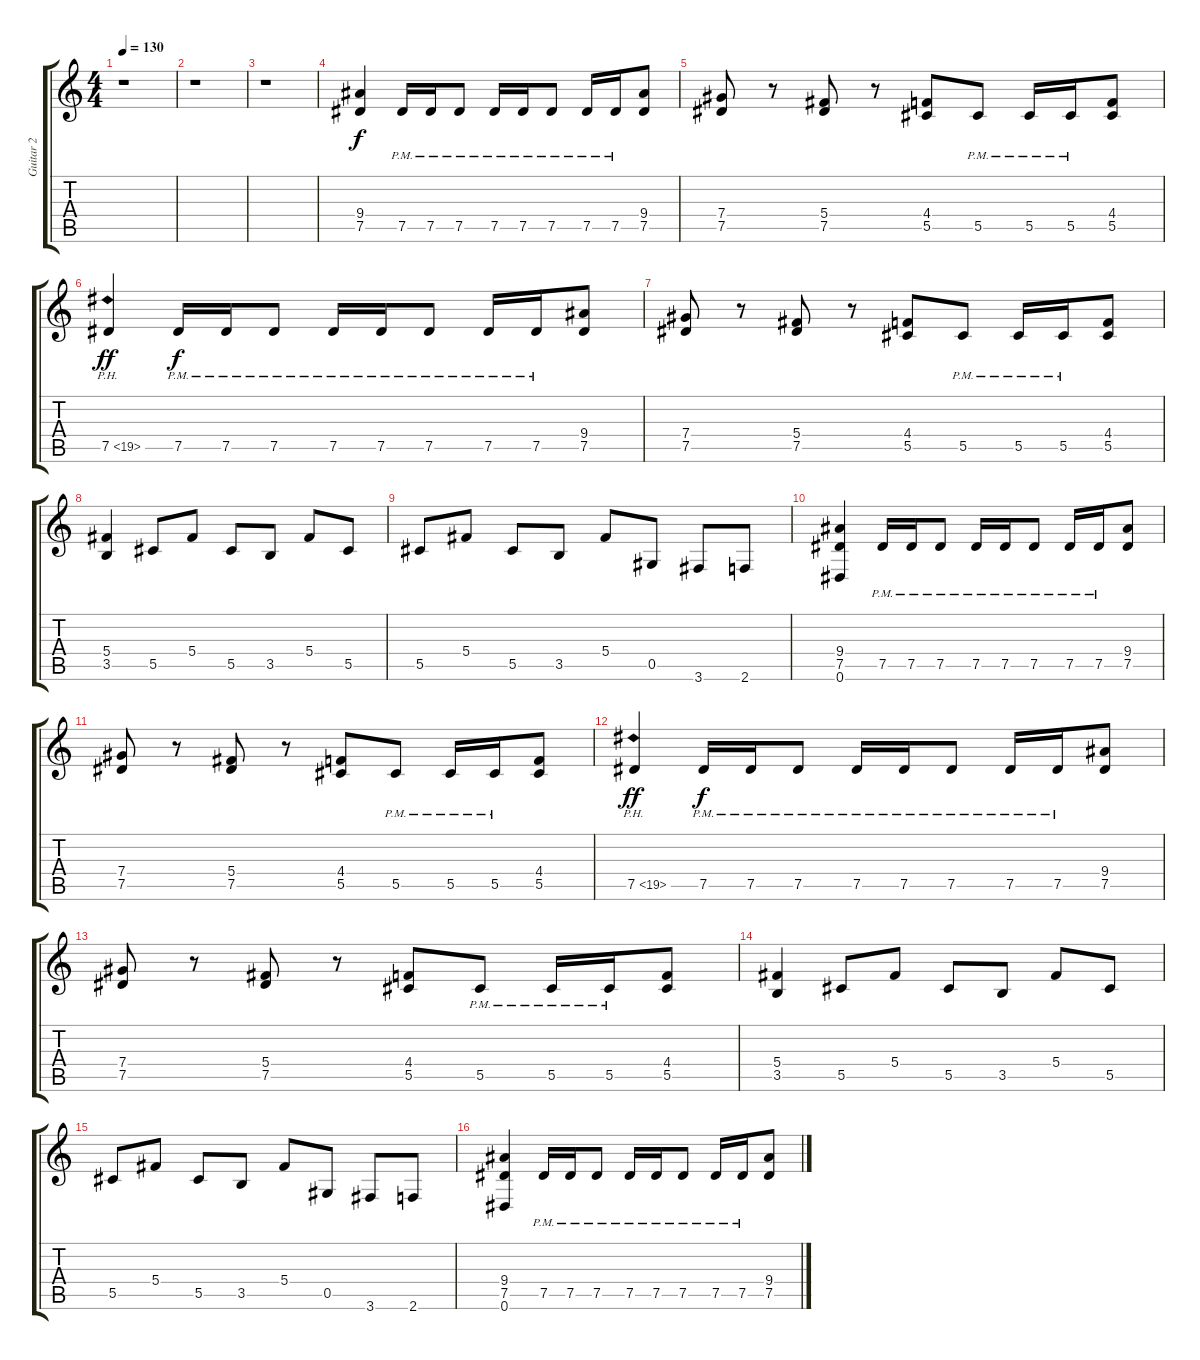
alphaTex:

\track ("Guitar 2" "Guitar 2") {instrument overdrivenguitar}
\staff {score tabs}
\tuning (Eb4 Bb3 Gb3 Db3 Ab2 Eb2) {hide}
\ts (4 4)
\tempo 130
\clef g2
\ks c
r.1{dy f instrument overdrivenguitar} |
r.1 |
r.1 |
(9.4 7.5).4 7.5{pm}.16 7.5{pm}.16 7.5{pm}.8 7.5{pm}.16 7.5{pm}.16 7.5{pm}.8 7.5{pm}.16 7.5{pm}.16 (9.4 7.5).8 |
(7.4 7.5).8 r.8 (5.4 7.5).8 r.8 (4.4 5.5).8 5.5{pm}.8 5.5{pm}.16 5.5{pm}.16 (4.4 5.5).8 |
7.5{ph 12}.4{dy ff} 7.5{pm}.16{dy f} 7.5{pm}.16 7.5{pm}.8 7.5{pm}.16 7.5{pm}.16 7.5{pm}.8 7.5{pm}.16 7.5{pm}.16 (9.4 7.5).8 |
(7.4 7.5).8 r.8 (5.4 7.5).8 r.8 (4.4 5.5).8 5.5{pm}.8 5.5{pm}.16 5.5{pm}.16 (4.4 5.5).8 |
(5.4 3.5).4 5.5.8 5.4.8 5.5.8 3.5.8 5.4.8 5.5.8 |
5.5.8 5.4.8 5.5.8 3.5.8 5.4.8 0.5.8 3.6.8 2.6.8 |
(9.4 7.5 0.6).4 7.5{pm}.16 7.5{pm}.16 7.5{pm}.8 7.5{pm}.16 7.5{pm}.16 7.5{pm}.8 7.5{pm}.16 7.5{pm}.16 (9.4 7.5).8 |
(7.4 7.5).8 r.8 (5.4 7.5).8 r.8 (4.4 5.5).8 5.5{pm}.8 5.5{pm}.16 5.5{pm}.16 (4.4 5.5).8 |
7.5{ph 12}.4{dy ff} 7.5{pm}.16{dy f} 7.5{pm}.16 7.5{pm}.8 7.5{pm}.16 7.5{pm}.16 7.5{pm}.8 7.5{pm}.16 7.5{pm}.16 (9.4 7.5).8 |
(7.4 7.5).8 r.8 (5.4 7.5).8 r.8 (4.4 5.5).8 5.5{pm}.8 5.5{pm}.16 5.5{pm}.16 (4.4 5.5).8 |
(5.4 3.5).4 5.5.8 5.4.8 5.5.8 3.5.8 5.4.8 5.5.8 |
5.5.8 5.4.8 5.5.8 3.5.8 5.4.8 0.5.8 3.6.8 2.6.8 |
(9.4 7.5 0.6).4 7.5{pm}.16 7.5{pm}.16 7.5{pm}.8 7.5{pm}.16 7.5{pm}.16 7.5{pm}.8 7.5{pm}.16 7.5{pm}.16 (9.4 7.5).8
